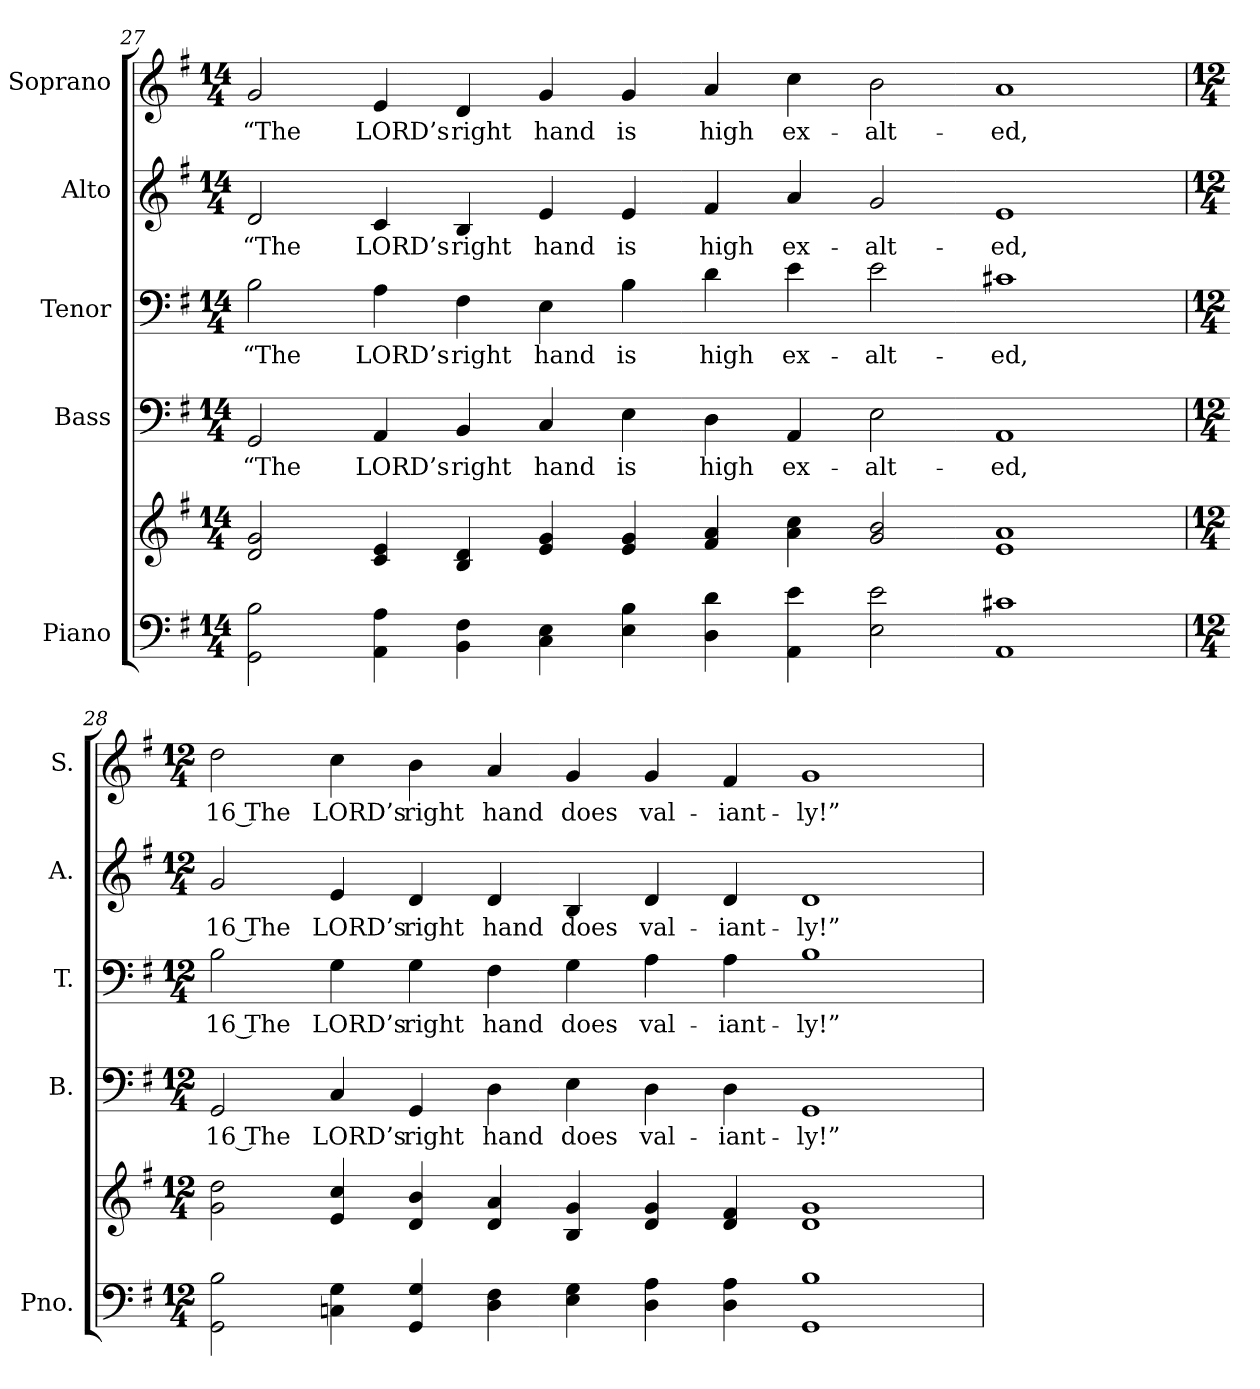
**kern	**kern	**kern	**text	**kern	**text	**kern	**text	**kern	**text
*part5	*part5	*part4	*part4	*part3	*part3	*part2	*part2	*part1	*part1
*staff6	*staff5	*staff4	*staff4	*staff3	*staff3	*staff2	*staff2	*staff1	*staff1
*I"Piano	*	*I"Bass	*	*I"Tenor	*	*I"Alto	*	*I"Soprano	*
*I'Pno.	*	*I'B.	*	*I'T.	*	*I'A.	*	*I'S.	*
!!LO:PB:g=z
*clefF4	*clefG2	*clefF4	*	*clefF4	*	*clefG2	*	*clefG2	*
*k[f#]	*k[f#]	*k[f#]	*	*k[f#]	*	*k[f#]	*	*k[f#]	*
*G:	*G:	*G:	*	*G:	*	*G:	*	*G:	*
*M14/4	*M14/4	*M14/4	*	*M14/4	*	*M14/4	*	*M14/4	*
=27	=27	=27	=27	=27	=27	=27	=27	=27	=27
!	!	!	!LO:LY:b:color=#000000	!	!	!	!	!	!
!	!	!	!	!	!LO:LY:b:color=#000000	!	!	!	!
!	!	!	!	!	!	!	!LO:LY:b:color=#000000	!	!
!	!	!	!	!	!	!	!	!	!LO:LY:b:color=#000000
2GGi\ 2Bi	2di/ 2gi	2GGi/	“The	2Bi\	“The	2di/	“The	2gi/	“The
!	!	!	!LO:LY:b:color=#000000	!	!	!	!	!	!
!	!	!	!	!	!LO:LY:b:color=#000000	!	!	!	!
!	!	!	!	!	!	!	!LO:LY:b:color=#000000	!	!
!	!	!	!	!	!	!	!	!	!LO:LY:b:color=#000000
4AAi\ 4Ai	4ci/ 4ei	4AAi/	LORD’s	4Ai\	LORD’s	4ci/	LORD’s	4ei/	LORD’s
!	!	!	!LO:LY:b:color=#000000	!	!	!	!	!	!
!	!	!	!	!	!LO:LY:b:color=#000000	!	!	!	!
!	!	!	!	!	!	!	!LO:LY:b:color=#000000	!	!
!	!	!	!	!	!	!	!	!	!LO:LY:b:color=#000000
4BBi\ 4F#i	4Bi/ 4di	4BBi/	right	4F#i\	right	4Bi/	right	4di/	right
!	!	!	!LO:LY:b:color=#000000	!	!	!	!	!	!
!	!	!	!	!	!LO:LY:b:color=#000000	!	!	!	!
!	!	!	!	!	!	!	!LO:LY:b:color=#000000	!	!
!	!	!	!	!	!	!	!	!	!LO:LY:b:color=#000000
4Ci\ 4Ei	4ei/ 4gi	4Ci/	hand	4Ei\	hand	4ei/	hand	4gi/	hand
!	!	!	!LO:LY:b:color=#000000	!	!	!	!	!	!
!	!	!	!	!	!LO:LY:b:color=#000000	!	!	!	!
!	!	!	!	!	!	!	!LO:LY:b:color=#000000	!	!
!	!	!	!	!	!	!	!	!	!LO:LY:b:color=#000000
4Ei\ 4Bi	4ei/ 4gi	4Ei\	is	4Bi\	is	4ei/	is	4gi/	is
!	!	!	!LO:LY:b:color=#000000	!	!	!	!	!	!
!	!	!	!	!	!LO:LY:b:color=#000000	!	!	!	!
!	!	!	!	!	!	!	!LO:LY:b:color=#000000	!	!
!	!	!	!	!	!	!	!	!	!LO:LY:b:color=#000000
4Di\ 4di	4f#i/ 4ai	4Di\	high	4di\	high	4f#i/	high	4ai/	high
!	!	!	!LO:LY:b:color=#000000	!	!	!	!	!	!
!	!	!	!	!	!LO:LY:b:color=#000000	!	!	!	!
!	!	!	!	!	!	!	!LO:LY:b:color=#000000	!	!
!	!	!	!	!	!	!	!	!	!LO:LY:b:color=#000000
4AAi\ 4ei	4ai\ 4cci	4AAi/	ex-	4ei\	ex-	4ai/	ex-	4cci\	ex-
!	!	!	!LO:LY:b:color=#000000	!	!	!	!	!	!
!	!	!	!	!	!LO:LY:b:color=#000000	!	!	!	!
!	!	!	!	!	!	!	!LO:LY:b:color=#000000	!	!
!	!	!	!	!	!	!	!	!	!LO:LY:b:color=#000000
2Ei\ 2ei	2gi/ 2bi	2Ei\	-alt-	2ei\	-alt-	2gi/	-alt-	2bi\	-alt-
!	!	!	!LO:LY:b:color=#000000	!	!	!	!	!	!
!	!	!	!	!	!LO:LY:b:color=#000000	!	!	!	!
!	!	!	!	!	!	!	!LO:LY:b:color=#000000	!	!
!	!	!	!	!	!	!	!	!	!LO:LY:b:color=#000000
1AAi 1c#Xi	1ei 1ai	1AAi	-ed,	1c#Xi	-ed,	1ei	-ed,	1ai	-ed,
!!LO:PB:g=z
=28	=28	=28	=28	=28	=28	=28	=28	=28	=28
*M12/4	*M12/4	*M12/4	*	*M12/4	*	*M12/4	*	*M12/4	*
!	!	!	!LO:LY:b:color=#000000	!	!	!	!	!	!
!	!	!	!	!	!LO:LY:b:color=#000000	!	!	!	!
!	!	!	!	!	!	!	!LO:LY:b:color=#000000	!	!
!	!	!	!	!	!	!	!	!	!LO:LY:b:color=#000000
2GGi\ 2Bi	2gi\ 2ddi	2GGi/	16 The	2Bi\	16 The	2gi/	16 The	2ddi\	16 The
!	!	!	!LO:LY:b:color=#000000	!	!	!	!	!	!
!	!	!	!	!	!LO:LY:b:color=#000000	!	!	!	!
!	!	!	!	!	!	!	!LO:LY:b:color=#000000	!	!
!	!	!	!	!	!	!	!	!	!LO:LY:b:color=#000000
4Cni\ 4Gi	4ei/ 4cci	4Ci/	LORD’s	4Gi\	LORD’s	4ei/	LORD’s	4cci\	LORD’s
!	!	!	!LO:LY:b:color=#000000	!	!	!	!	!	!
!	!	!	!	!	!LO:LY:b:color=#000000	!	!	!	!
!	!	!	!	!	!	!	!LO:LY:b:color=#000000	!	!
!	!	!	!	!	!	!	!	!	!LO:LY:b:color=#000000
4GGi/ 4Gi	4di/ 4bi	4GGi/	right	4Gi\	right	4di/	right	4bi\	right
!	!	!	!LO:LY:b:color=#000000	!	!	!	!	!	!
!	!	!	!	!	!LO:LY:b:color=#000000	!	!	!	!
!	!	!	!	!	!	!	!LO:LY:b:color=#000000	!	!
!	!	!	!	!	!	!	!	!	!LO:LY:b:color=#000000
4Di\ 4F#i	4di/ 4ai	4Di\	hand	4F#i\	hand	4di/	hand	4ai/	hand
!	!	!	!LO:LY:b:color=#000000	!	!	!	!	!	!
!	!	!	!	!	!LO:LY:b:color=#000000	!	!	!	!
!	!	!	!	!	!	!	!LO:LY:b:color=#000000	!	!
!	!	!	!	!	!	!	!	!	!LO:LY:b:color=#000000
4Ei\ 4Gi	4Bi/ 4gi	4Ei\	does	4Gi\	does	4Bi/	does	4gi/	does
!	!	!	!LO:LY:b:color=#000000	!	!	!	!	!	!
!	!	!	!	!	!LO:LY:b:color=#000000	!	!	!	!
!	!	!	!	!	!	!	!LO:LY:b:color=#000000	!	!
!	!	!	!	!	!	!	!	!	!LO:LY:b:color=#000000
4Di\ 4Ai	4di/ 4gi	4Di\	val-	4Ai\	val-	4di/	val-	4gi/	val-
!	!	!	!LO:LY:b:color=#000000	!	!	!	!	!	!
!	!	!	!	!	!LO:LY:b:color=#000000	!	!	!	!
!	!	!	!	!	!	!	!LO:LY:b:color=#000000	!	!
!	!	!	!	!	!	!	!	!	!LO:LY:b:color=#000000
4Di\ 4Ai	4di/ 4f#i	4Di\	-iant-	4Ai\	-iant-	4di/	-iant-	4f#i/	-iant-
!	!	!	!LO:LY:b:color=#000000	!	!	!	!	!	!
!	!	!	!	!	!LO:LY:b:color=#000000	!	!	!	!
!	!	!	!	!	!	!	!LO:LY:b:color=#000000	!	!
!	!	!	!	!	!	!	!	!	!LO:LY:b:color=#000000
1GGi 1Bi	1di 1gi	1GGi	-ly!”	1Bi	-ly!”	1di	-ly!”	1gi	-ly!”
=	=	=	=	=	=	=	=	=	=
*-	*-	*-	*-	*-	*-	*-	*-	*-	*-
